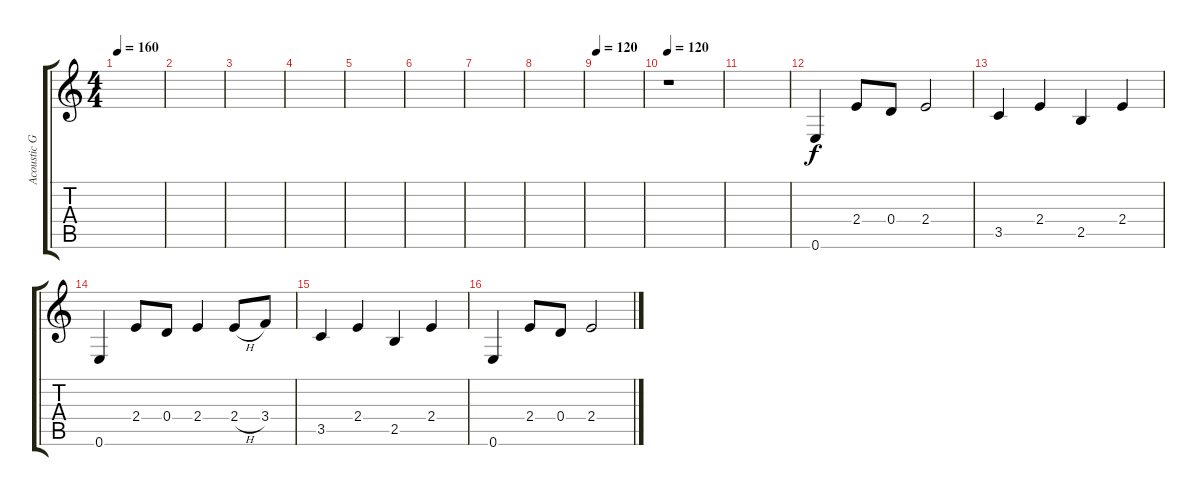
\track ("Acoustic Guitar I" "Acoustic G") {instrument acousticguitarsteel}
\staff {score tabs}
\tuning (E4 B3 G3 D3 A2 E2) {hide}
\ts (4 4)
\tempo 160
\clef g2
\ks c
|
|
|
|
|
|
|
|
\tempo 160
\tempo 120
|
\tempo 120
r.1 |
|
0.6.4 2.4.8 0.4.8 2.4.2 |
3.5.4 2.4.4 2.5.4 2.4.4 |
0.6.4 2.4.8 0.4.8 2.4.4 2.4{h}.8 3.4.8 |
3.5.4 2.4.4 2.5.4 2.4.4 |
0.6.4 2.4.8 0.4.8 2.4.2
